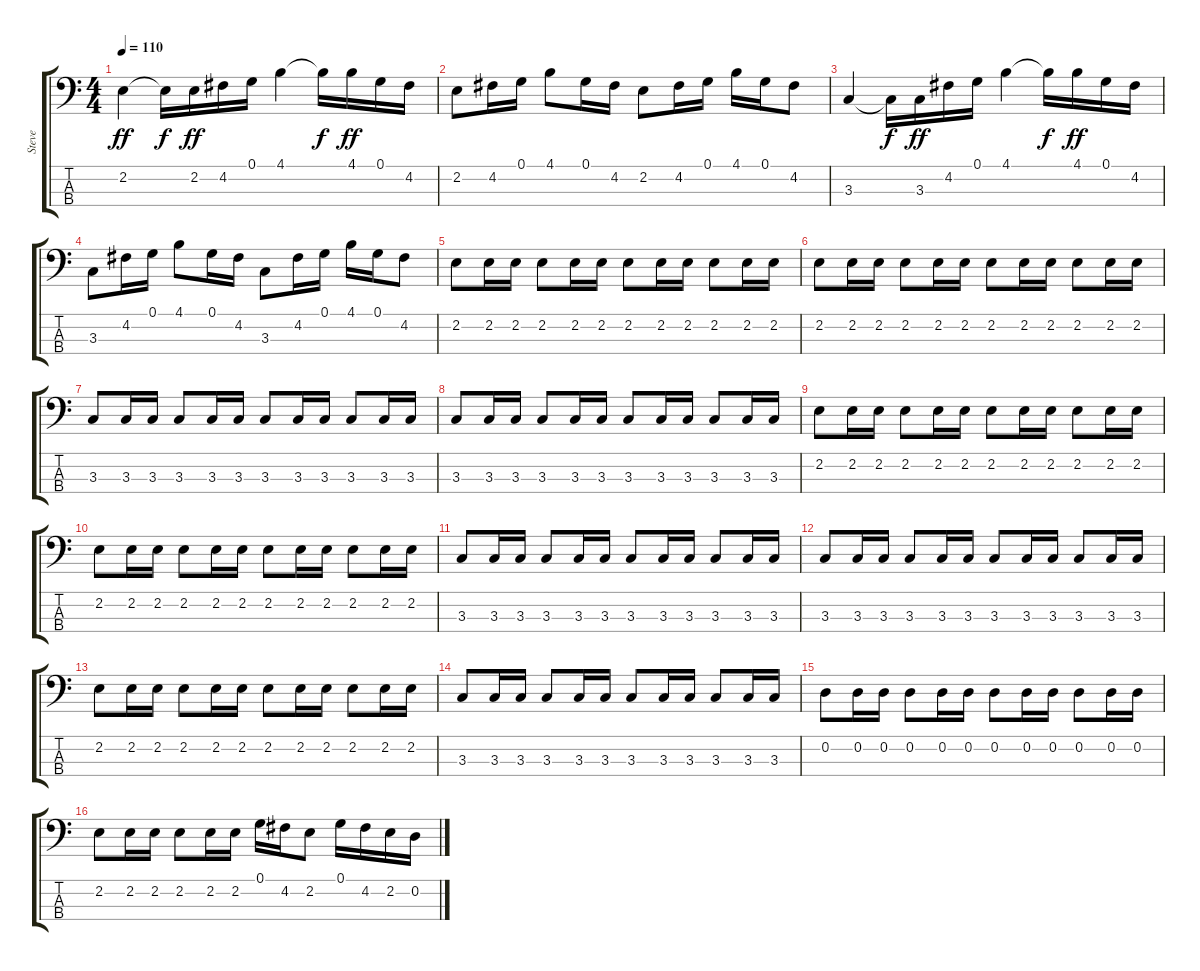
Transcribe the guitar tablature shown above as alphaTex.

\track ("Steve" "Steve") {instrument electricbassfinger}
\staff {score tabs}
\tuning (G2 D2 A1 E1) {hide}
\ts (4 4)
\tempo 110
\clef f4
\ks c
2.2.4{dy ff} 2.2{t}.16{dy f} 2.2.16{dy ff} 4.2.16 0.1.16 4.1.4 4.1{t}.16{dy f} 4.1.16{dy ff} 0.1.16 4.2.16 |
2.2.8 4.2.16 0.1.16 4.1.8 0.1.16 4.2.16 2.2.8 4.2.16 0.1.16 4.1.16 0.1.16 4.2.8 |
3.3.4 3.3{t}.16{dy f} 3.3.16{dy ff} 4.2.16 0.1.16 4.1.4 4.1{t}.16{dy f} 4.1.16{dy ff} 0.1.16 4.2.16 |
3.3.8 4.2.16 0.1.16 4.1.8 0.1.16 4.2.16 3.3.8 4.2.16 0.1.16 4.1.16 0.1.16 4.2.8 |
2.2.8 2.2.16 2.2.16 2.2.8 2.2.16 2.2.16 2.2.8 2.2.16 2.2.16 2.2.8 2.2.16 2.2.16 |
2.2.8 2.2.16 2.2.16 2.2.8 2.2.16 2.2.16 2.2.8 2.2.16 2.2.16 2.2.8 2.2.16 2.2.16 |
3.3.8 3.3.16 3.3.16 3.3.8 3.3.16 3.3.16 3.3.8 3.3.16 3.3.16 3.3.8 3.3.16 3.3.16 |
3.3.8 3.3.16 3.3.16 3.3.8 3.3.16 3.3.16 3.3.8 3.3.16 3.3.16 3.3.8 3.3.16 3.3.16 |
2.2.8 2.2.16 2.2.16 2.2.8 2.2.16 2.2.16 2.2.8 2.2.16 2.2.16 2.2.8 2.2.16 2.2.16 |
2.2.8 2.2.16 2.2.16 2.2.8 2.2.16 2.2.16 2.2.8 2.2.16 2.2.16 2.2.8 2.2.16 2.2.16 |
3.3.8 3.3.16 3.3.16 3.3.8 3.3.16 3.3.16 3.3.8 3.3.16 3.3.16 3.3.8 3.3.16 3.3.16 |
3.3.8 3.3.16 3.3.16 3.3.8 3.3.16 3.3.16 3.3.8 3.3.16 3.3.16 3.3.8 3.3.16 3.3.16 |
2.2.8 2.2.16 2.2.16 2.2.8 2.2.16 2.2.16 2.2.8 2.2.16 2.2.16 2.2.8 2.2.16 2.2.16 |
3.3.8 3.3.16 3.3.16 3.3.8 3.3.16 3.3.16 3.3.8 3.3.16 3.3.16 3.3.8 3.3.16 3.3.16 |
0.2.8 0.2.16 0.2.16 0.2.8 0.2.16 0.2.16 0.2.8 0.2.16 0.2.16 0.2.8 0.2.16 0.2.16 |
2.2.8 2.2.16 2.2.16 2.2.8 2.2.16 2.2.16 0.1.16 4.2.16 2.2.8 0.1.16 4.2.16 2.2.16 0.2.16
